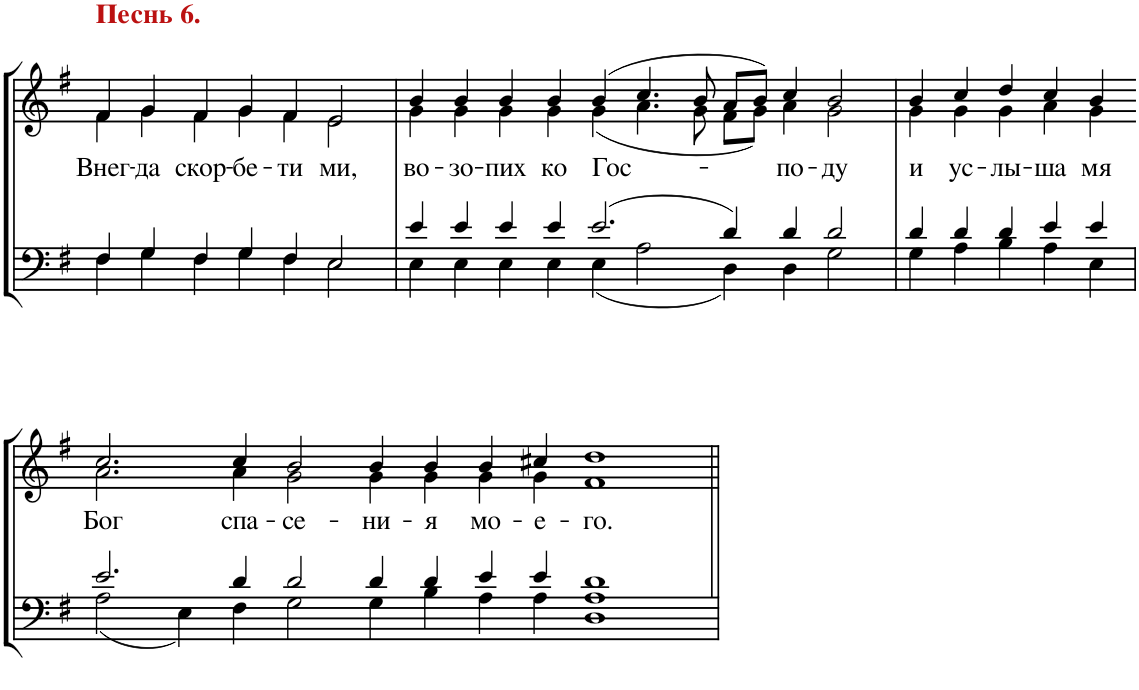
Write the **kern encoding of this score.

**kern	**kern	**text
*part1	*part1	*part1
*staff2	*staff1	*staff1
*I"Piano	*	*
*I'Pno.	*	*
!!LO:PB:g=z
*clefF4	*clefG2	*
*k[f#]	*k[f#]	*
*M63/4	*M63/4	*
=22	=22	=22
*^	*^	*
!	!	!LO:TX:a:B:color=#BB1111:t=Песнь 6.	!	!
!	!	!	!	!LO:LY:b
4F#/	4F#\	4f#/	4f#\	Внег-
!	!	!	!	!LO:LY:b
4G/	4G\	4g/	4g\	-да
!	!	!	!	!LO:LY:b
4F#/	4F#\	4f#/	4f#\	скор-
!	!	!	!	!LO:LY:b
4G/	4G\	4g/	4g\	-бе-
!	!	!	!	!LO:LY:b
4F#/	4F#\	4f#/	4f#\	-ти
!	!	!	!	!LO:LY:b
2E/	2E\	2e/	2e\	ми,
=23	=23	=23	=23	=23
!	!	!	!	!LO:LY:b
4e/	4E\	4b/	4g\	во-
!	!	!	!	!LO:LY:b
4e/	4E\	4b/	4g\	-зо-
!	!	!	!	!LO:LY:b
4e/	4E\	4b/	4g\	-пих
!	!	!	!	!LO:LY:b
4e/	4E\	4b/	4g\	ко
!	!	!	!	!LO:LY:b
2.e/	4E\	(4b/	(4g\	Гос-
.	2A\	4.cc/	4.a\	.
.	.	8b/	8g\	.
4d/	4D\	8a/L	8f#\L	.
.	.	8b/J)	8g\J)	.
!	!	!	!	!LO:LY:b
4d/	4D\	4cc/	4a\	-по-
!	!	!	!	!LO:LY:b
2d/	2G\	2b/	2g\	-ду
=24	=24	=24	=24	=24
!	!	!	!	!LO:LY:b
4d/	4G\	4b/	4g\	и
!	!	!	!	!LO:LY:b
4d/	4A\	4cc/	4g\	ус-
!	!	!	!	!LO:LY:b
4d/	4B\	4dd/	4g\	-лы-
!	!	!	!	!LO:LY:b
4e/	4A\	4cc/	4a\	-ша
!	!	!	!	!LO:LY:b
4e/	4E\	4b/	4g\	мя
!!LO:LB:g=z	!!
=25-	=25-	=25-	=25-	=25-
!	!	!	!	!LO:LY:b
2.e/	2A\	2.cc/	2.a\	Бог
.	4E\	.	.	.
!	!	!	!	!LO:LY:b
4d/	4F#\	4cc/	4a\	спа-
!	!	!	!	!LO:LY:b
2d/	2G\	2b/	2g\	-се-
!	!	!	!	!LO:LY:b
4d/	4G\	4b/	4g\	-ни-
!	!	!	!	!LO:LY:b
4d/	4B\	4b/	4g\	-я
!	!	!	!	!LO:LY:b
4e/	4A\	4b/	4g\	мо-
!	!	!	!	!LO:LY:b
4e/	4A\	4cc#X/	4g\	-е-
!	!	!	!	!LO:LY:b
1d	1D 1A	1dd	1f#	-го.
*v	*v	*	*	*
*	*v	*v	*
=||	=||	=||
*-	*-	*-
